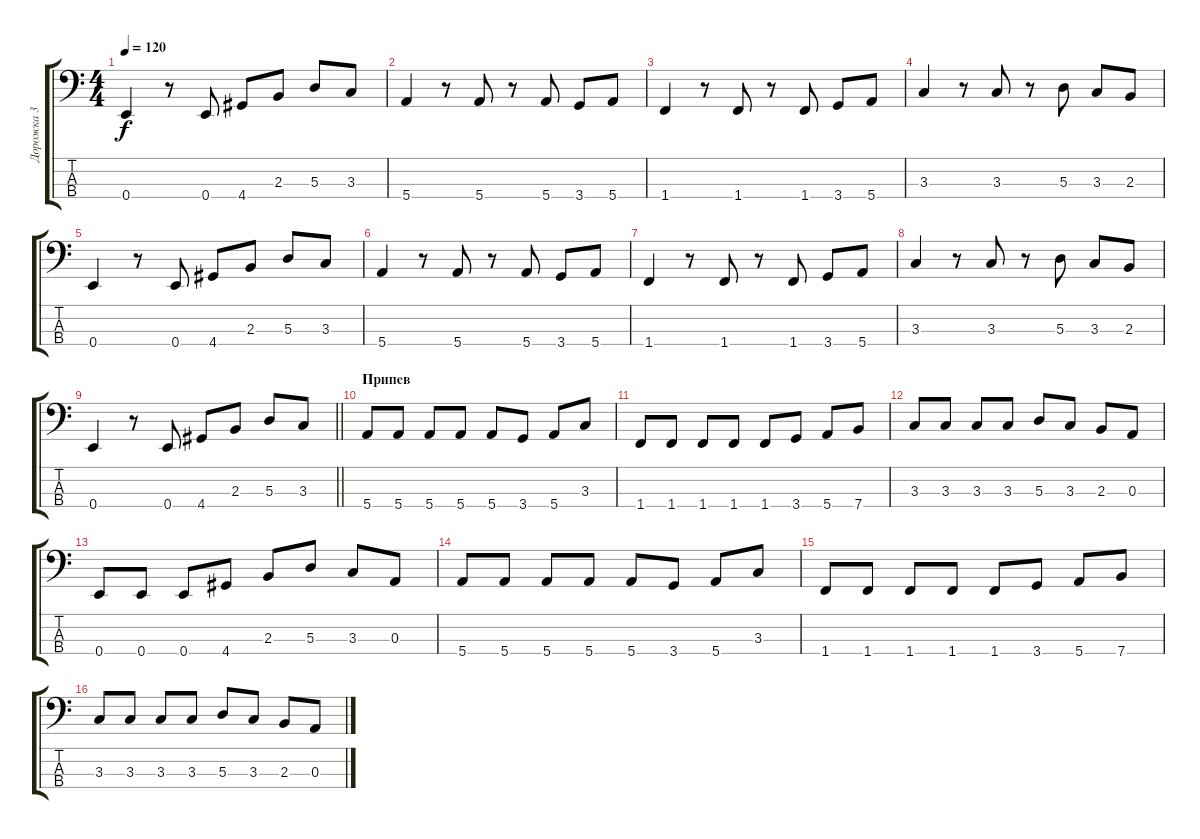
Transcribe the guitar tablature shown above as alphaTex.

\track ("Дорожка 3" "Дорожка 3") {instrument electricbassfinger}
\staff {score tabs}
\tuning (G2 D2 A1 E1) {hide}
\ts (4 4)
\tempo 120
\clef f4
\ks c
0.4.4{dy f} r.8 0.4.8 4.4.8 2.3.8 5.3.8 3.3.8 |
5.4.4 r.8 5.4.8 r.8 5.4.8 3.4.8 5.4.8 |
1.4.4 r.8 1.4.8 r.8 1.4.8 3.4.8 5.4.8 |
3.3.4 r.8 3.3.8 r.8 5.3.8 3.3.8 2.3.8 |
0.4.4 r.8 0.4.8 4.4.8 2.3.8 5.3.8 3.3.8 |
5.4.4 r.8 5.4.8 r.8 5.4.8 3.4.8 5.4.8 |
1.4.4 r.8 1.4.8 r.8 1.4.8 3.4.8 5.4.8 |
3.3.4 r.8 3.3.8 r.8 5.3.8 3.3.8 2.3.8 |
\barLineRight lightlight
0.4.4 r.8 0.4.8 4.4.8 2.3.8 5.3.8 3.3.8 |
\section ("" "Припев")
5.4.8 5.4.8 5.4.8 5.4.8 5.4.8 3.4.8 5.4.8 3.3.8 |
1.4.8 1.4.8 1.4.8 1.4.8 1.4.8 3.4.8 5.4.8 7.4.8 |
3.3.8 3.3.8 3.3.8 3.3.8 5.3.8 3.3.8 2.3.8 0.3.8 |
0.4.8 0.4.8 0.4.8 4.4.8 2.3.8 5.3.8 3.3.8 0.3.8 |
5.4.8 5.4.8 5.4.8 5.4.8 5.4.8 3.4.8 5.4.8 3.3.8 |
1.4.8 1.4.8 1.4.8 1.4.8 1.4.8 3.4.8 5.4.8 7.4.8 |
3.3.8 3.3.8 3.3.8 3.3.8 5.3.8 3.3.8 2.3.8 0.3.8
